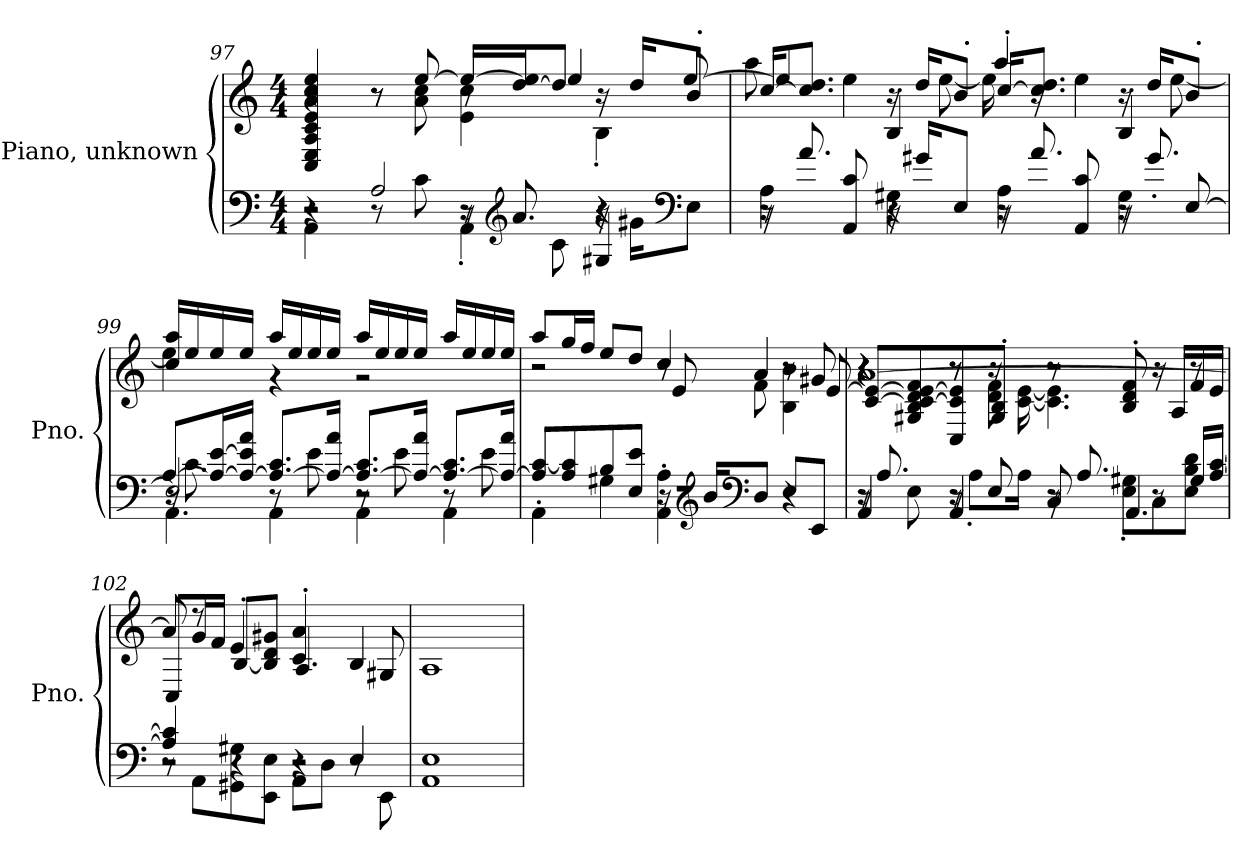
**kern	**kern
*part1	*part1
*staff2	*staff1
*I"Piano, unknown	*
*I'Pno.	*
!!LO:PB:g=z
*clefF4	*clefG2
*k[]	*k[]
*M4/4	*M4/4
=97	=97
*^	*^
*	*^	*	*^
*	*	*^	*	*	*
2r	4AA\	4r	2r	4C/ 4E/ 4A/ 4c/ 4e/ 4a/ 4cc/ 4ee/	4r	2r
.	8r	2A/	.	8r	8r	.
.	8c\	.	.	[8ee/	8a\ 8cc\	.
16r	8r	.	4AA'\	16ee/LL_	4e\ 4cc\	8r
*clefG2	*	*	*	*	*	*
8.a/	.	.	.	[16dd/ 16ee/]J	.	.
.	8c\	.	.	8dd/J]	.	4ee/
4r	16r	4G#X/	4r	16r	4B'\	.
.	16g#X\KL	.	.	16dd/KL	.	.
*clefF4	*	*	*	*	*	*
.	8E\J	.	.	8b'/J	.	[8ee/
*	*	*v	*v	*	*	*
=98	=98	=98	=98	=98	=98
16r	8r	4A\	[16cc/KL	8aa\	4ee/]
8.a/	.	.	8.cc/] 8.dd/J	.	.
.	8AA/ 8c/	.	.	4ee\	.
4r	16r	4G#X\	16r	.	4B'/
.	16g#X/KL	.	16dd/KL	.	.
.	8E/J	.	8b'/J	[8ee\	.
16r	8r	4A\	[16cc/KL	16ee\]	4aa'/
8.a/	.	.	8.cc/] 8.dd/J	16r	.
.	8AA/ 8c/	.	.	4ee\	.
8r	16r	4G#\	16r	.	4B'/
.	8.g#'/	.	16dd/KL	.	.
[8E/	.	.	8b'/J	[8ee\	.
*	*	*	*	*v	*v
!!LO:LB:g=z
=99	=99	=99	=99	=99
*	*	*^	*	*
2E/]	16r	[8A/L	4AA\	16cc/ 16aa/LL	4ee\]
.	8.c'\	.	.	16ee/	.
.	.	16A/_ [16e/L	.	16ee/	.
.	.	16A/_ 16e/] 16a/JJ	.	16ee/JJ	.
.	8r	8.A/_ 8.c/L	4AA\	16aa/LL	4r
.	.	.	.	16ee/	.
.	8e\	.	.	16ee/	.
.	.	16A/_ 16a/Jk	.	16ee/JJ	.
2r	8r	8.A/_ 8.c/L	4AA\	16aa/LL	2r
.	.	.	.	16ee/	.
.	8e\	.	.	16ee/	.
.	.	16A/_ 16a/Jk	.	16ee/JJ	.
.	8r	8.A/_ 8.c/L	4AA\	16aa/LL	.
.	.	.	.	16ee/	.
.	8e\	.	.	16ee/	.
.	.	16A/_ 16a/Jk	.	16ee/JJ	.
*	*	*v	*v	*	*
=100	=100	=100	=100	=100
*	*	*	*	*^
1r	8A/] [8c/L	4AA'\	2r	2r	8aa/L
.	8A/ 8c/]	.	.	.	16gg/L
.	.	.	.	.	16ff/JJ
.	8B/	4G#X\	.	.	8ee/L
.	8E/ 8e/J	.	.	.	8dd/J
.	16r	4AA\' 4A\'	4cc/	8r	8e/
*clefG2	*	*	*	*	*
.	16b/KL	.	.	.	.
*clefF4	*	*	*	*	*
.	8D/J	.	.	8f\	4a/
.	8E/L	4r	8r	4B\ 4b\	.
.	8EE/J	.	8g#X/	.	[8e/
!!LO:LB:g=z
=101	=101	=101	=101	=101	=101
*	*	*	*	*	*^
16r	8r	4AA/	[1a	4r	[8c/ 8e/_L	4r
8.A/	.	.	.	.	.	.
.	8E\	.	.	.	8G#X/ 8B/ 8c/_ 8d/ 8e/_ 8f/	.
8r	16r	4AA/	.	8r	8C/ 8c/] 8e/]	8r
.	8A'\L	.	.	.	.	.
8E/	.	.	.	8d\ 8f\	8G#/' 8B/'J	16r
.	16A\Jk	.	.	.	.	[16c\ [16e\
16r	8r	8C/	.	2r	8r	4.c\] 4.e\]
8.A/	.	.	.	.	.	.
.	8E\' 8G#X\'L	4.AA/	.	.	8B/' 8d/' 8f/'	.
8r	8C\	.	.	.	16r	.
.	.	.	.	.	16A/LL	.
16G#/LL	8E\ 8B\ 8d\J	.	.	.	16f/	8r
[16A/ [16c/JJ	.	.	.	.	16e/JJ	.
*	*	*	*	*v	*v	*v
=102	=102	=102	=102	=102
4A/] 4c/]	8r	2r	8a/]	8C/L
.	8AA\L	.	8r	16g/L
.	.	.	.	16f/JJ
4r	8GG#X\ 8G#X\	.	4e'/	[8B/L
.	8EE\ 8E\J	.	.	8B/] 8d/ 8g#X/J
2r	8AA\L	4r	4c/' 4a/'	4.A/
.	8D\J	.	.	.
.	8r	4E/	4B/	.
.	8EE\	.	.	8G#X/
*v	*v	*v	*	*
*	*v	*v
=103	=103
1AA 1E	1A
=	=
*-	*-
